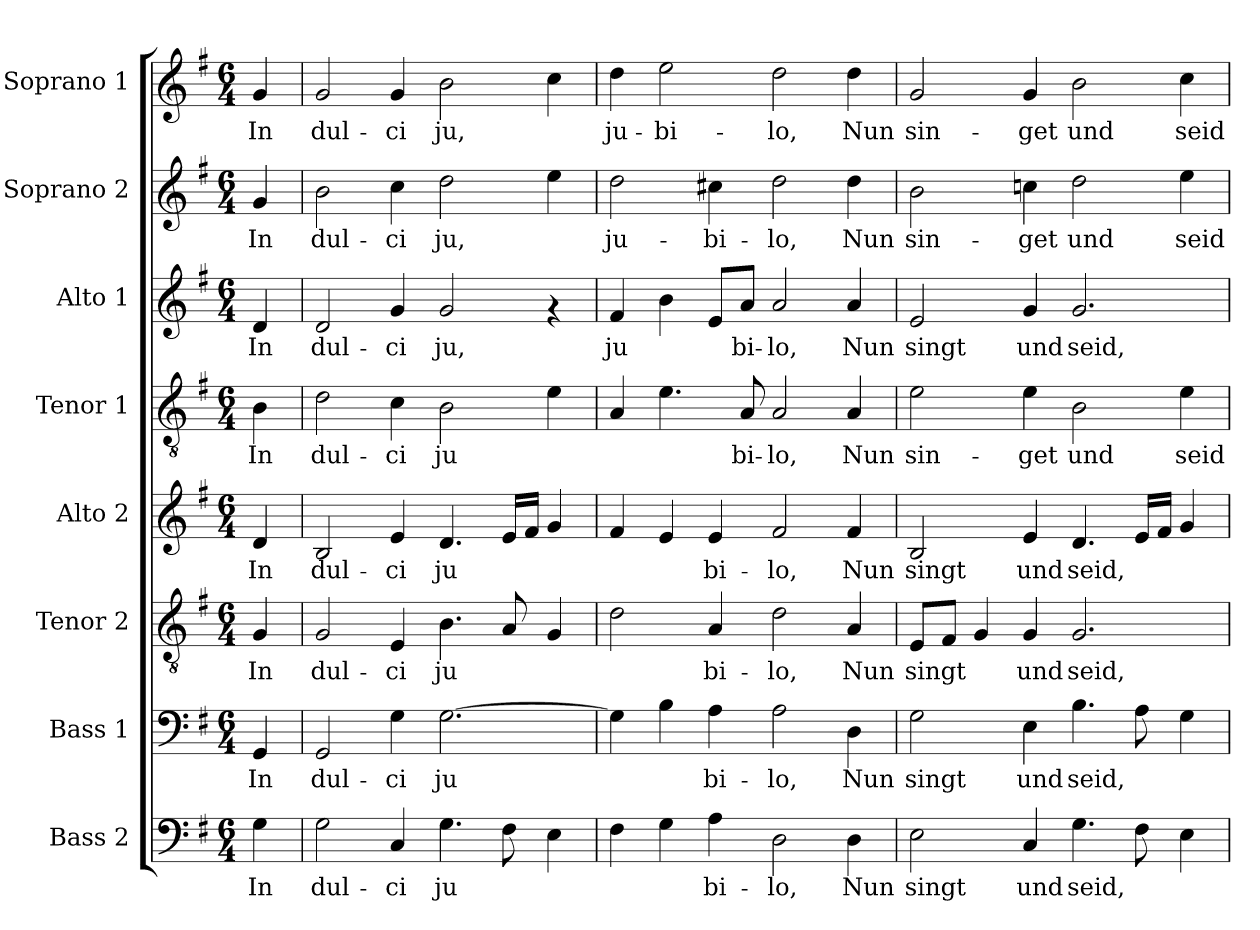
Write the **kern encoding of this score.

**kern	**text	**kern	**text	**kern	**text	**kern	**text	**kern	**text	**kern	**text	**kern	**text	**kern	**text
*part8	*part8	*part7	*part7	*part6	*part6	*part5	*part5	*part4	*part4	*part3	*part3	*part2	*part2	*part1	*part1
*staff8	*staff8	*staff7	*staff7	*staff6	*staff6	*staff5	*staff5	*staff4	*staff4	*staff3	*staff3	*staff2	*staff2	*staff1	*staff1
*I"Bass 2	*	*I"Bass 1	*	*I"Tenor 2	*	*I"Alto 2	*	*I"Tenor 1	*	*I"Alto 1	*	*I"Soprano 2	*	*I"Soprano 1	*
*I'B.	*	*I'B.	*	*I'T.	*	*I'A.	*	*I'T.	*	*I'A.	*	*I'S.	*	*I'S.	*
!!LO:PB:g=z
*stria5	*	*stria5	*	*stria5	*	*stria5	*	*stria5	*	*stria5	*	*stria5	*	*stria5	*
*clefF4	*	*clefF4	*	*clefGv2	*	*clefG2	*	*clefGv2	*	*clefG2	*	*clefG2	*	*clefG2	*
*k[f#]	*	*k[f#]	*	*k[f#]	*	*k[f#]	*	*k[f#]	*	*k[f#]	*	*k[f#]	*	*k[f#]	*
*G:	*	*G:	*	*G:	*	*G:	*	*G:	*	*G:	*	*G:	*	*G:	*
*M6/4	*	*M6/4	*	*M6/4	*	*M6/4	*	*M6/4	*	*M6/4	*	*M6/4	*	*M6/4	*
=1	=1	=1	=1	=1	=1	=1	=1	=1	=1	=1	=1	=1	=1	=1	=1
!	!LO:LY:b:cj	!	!LO:LY:b:cj	!	!LO:LY:b:cj	!	!LO:LY:b:cj	!	!LO:LY:b:cj	!	!LO:LY:b:cj	!	!LO:LY:b:cj	!	!LO:LY:b:cj
4G\	In	4GG/	In	4G/	In	4d/	In	4B\	In	4d/	In	4g/	In	4g/	In
=2	=2	=2	=2	=2	=2	=2	=2	=2	=2	=2	=2	=2	=2	=2	=2
!	!LO:LY:b:cj	!	!LO:LY:b:cj	!	!LO:LY:b:cj	!	!LO:LY:b:cj	!	!LO:LY:b:cj	!	!LO:LY:b:cj	!	!LO:LY:b:cj	!	!LO:LY:b:cj
2G\	dul-	2GG/	dul-	2G/	dul-	2B/	dul-	2d\	dul-	2d/	dul-	2b\	dul-	2g/	dul-
!	!LO:LY:b:cj	!	!LO:LY:b:cj	!	!LO:LY:b:cj	!	!LO:LY:b:cj	!	!LO:LY:b:cj	!	!LO:LY:b:cj	!	!LO:LY:b:cj	!	!LO:LY:b:cj
4C/	-ci	4G\	-ci	4E/	-ci	4e/	-ci	4c\	-ci	4g/	-ci	4cc\	-ci	4g/	-ci
!	!LO:LY:b:cj	!	!LO:LY:b:cj	!	!LO:LY:b:cj	!	!LO:LY:b:cj	!	!LO:LY:b:cj	!	!LO:LY:b:cj	!	!LO:LY:b:cj	!	!LO:LY:b:cj
4.G\	ju-	[>2.G\	ju-	4.B\	ju-	4.d/	ju-	2B\	ju-	2g/	ju,	2dd\	ju,	2b\	ju,
!	!LO:LY:b:cj	!	!	!	!LO:LY:b:cj	!	!LO:LY:b:cj	!	!	!	!	!	!	!	!
8F#\	--	.	.	8A/	--	16e/L	--	.	.	.	.	.	.	.	.
!	!	!	!	!	!	!	!LO:LY:b:cj	!	!	!	!	!	!	!	!
.	.	.	.	.	.	16f#/J	--	.	.	.	.	.	.	.	.
!	!LO:LY:b:cj	!	!	!	!LO:LY:b:cj	!	!LO:LY:b:cj	!	!LO:LY:b:cj	!	!	!	!LO:LY:b:cj	!	!LO:LY:b:cj
4E\	--	.	.	4G/	--	4g/	--	4e\	--	4rf	.	4ee\	.	4cc\	.
=3	=3	=3	=3	=3	=3	=3	=3	=3	=3	=3	=3	=3	=3	=3	=3
!	!LO:LY:b:cj	!	!LO:LY:b:cj	!	!LO:LY:b:cj	!	!LO:LY:b:cj	!	!LO:LY:b:cj	!	!LO:LY:b:cj	!	!LO:LY:b:cj	!	!LO:LY:b:cj
4F#\	--	4G\]	--	2d\	--	4f#/	--	4A/	--	4f#/	ju-	2dd\	ju-	4dd\	ju-
!	!LO:LY:b:cj	!	!LO:LY:b:cj	!	!	!	!LO:LY:b:cj	!	!LO:LY:b:cj	!	!LO:LY:b:cj	!	!	!	!LO:LY:b:cj
4G\	--	4B\	--	.	.	4e/	--	4.e\	--	4b\	--	.	.	2ee\	-bi-
!	!LO:LY:b:cj	!	!LO:LY:b:cj	!	!LO:LY:b:cj	!	!LO:LY:b:cj	!	!	!	!LO:LY:b:cj	!	!LO:LY:b:cj	!	!
4A\	-bi-	4A\	-bi-	4A/	-bi-	4e/	-bi-	.	.	8e/L	--	4cc#X\	-bi-	.	.
!	!	!	!	!	!	!	!	!	!LO:LY:b:cj	!	!LO:LY:b:cj	!	!	!	!
.	.	.	.	.	.	.	.	8A/	-bi-	8a/J	-bi-	.	.	.	.
!	!LO:LY:b:cj	!	!LO:LY:b:cj	!	!LO:LY:b:cj	!	!LO:LY:b:cj	!	!LO:LY:b:cj	!	!LO:LY:b:cj	!	!LO:LY:b:cj	!	!LO:LY:b:cj
2D\	-lo,	2A\	-lo,	2d\	-lo,	2f#/	-lo,	2A/	-lo,	2a/	-lo,	2dd\	-lo,	2dd\	-lo,
!	!LO:LY:b:cj	!	!LO:LY:b:cj	!	!LO:LY:b:cj	!	!LO:LY:b:cj	!	!LO:LY:b:cj	!	!LO:LY:b:cj	!	!LO:LY:b:cj	!	!LO:LY:b:cj
4D\	Nun	4D\	Nun	4A/	Nun	4f#/	Nun	4A/	Nun	4a/	Nun	4dd\	Nun	4dd\	Nun
=4	=4	=4	=4	=4	=4	=4	=4	=4	=4	=4	=4	=4	=4	=4	=4
!	!LO:LY:b:cj	!	!LO:LY:b:cj	!	!LO:LY:b:cj	!	!LO:LY:b:cj	!	!LO:LY:b:cj	!	!LO:LY:b:cj	!	!LO:LY:b:cj	!	!LO:LY:b:cj
2E\	singt	2G\	singt	8E/L	singt	2B/	singt	2e\	sin-	2e/	singt	2b\	sin-	2g/	sin-
!	!	!	!	!	!LO:LY:b:cj	!	!	!	!	!	!	!	!	!	!
.	.	.	.	8F#/J	.	.	.	.	.	.	.	.	.	.	.
!	!	!	!	!	!LO:LY:b:cj	!	!	!	!	!	!	!	!	!	!
.	.	.	.	4G/	.	.	.	.	.	.	.	.	.	.	.
!	!LO:LY:b:cj	!	!LO:LY:b:cj	!	!LO:LY:b:cj	!	!LO:LY:b:cj	!	!LO:LY:b:cj	!	!LO:LY:b:cj	!	!LO:LY:b:cj	!	!LO:LY:b:cj
4C/	und	4E\	und	4G/	und	4e/	und	4e\	-get	4g/	und	4ccn\	-get	4g/	-get
!	!LO:LY:b:cj	!	!LO:LY:b:cj	!	!LO:LY:b:cj	!	!LO:LY:b:cj	!	!LO:LY:b:cj	!	!LO:LY:b:cj	!	!LO:LY:b:cj	!	!LO:LY:b:cj
4.G\	seid,	4.B\	seid,	2.G/	seid,	4.d/	seid,	2B\	und	2.g/	seid,	2dd\	und	2b\	und
!	!LO:LY:b:cj	!	!LO:LY:b:cj	!	!	!	!LO:LY:b:cj	!	!	!	!	!	!	!	!
8F#\	.	8A\	.	.	.	16e/L	.	.	.	.	.	.	.	.	.
!	!	!	!	!	!	!	!LO:LY:b:cj	!	!	!	!	!	!	!	!
.	.	.	.	.	.	16f#/J	.	.	.	.	.	.	.	.	.
!	!LO:LY:b:cj	!	!LO:LY:b:cj	!	!	!	!LO:LY:b:cj	!	!LO:LY:b:cj	!	!	!	!LO:LY:b:cj	!	!LO:LY:b:cj
4E\	.	4G\	.	.	.	4g/	.	4e\	seid	.	.	4ee\	seid	4cc\	seid
=	=	=	=	=	=	=	=	=	=	=	=	=	=	=	=
*-	*-	*-	*-	*-	*-	*-	*-	*-	*-	*-	*-	*-	*-	*-	*-
